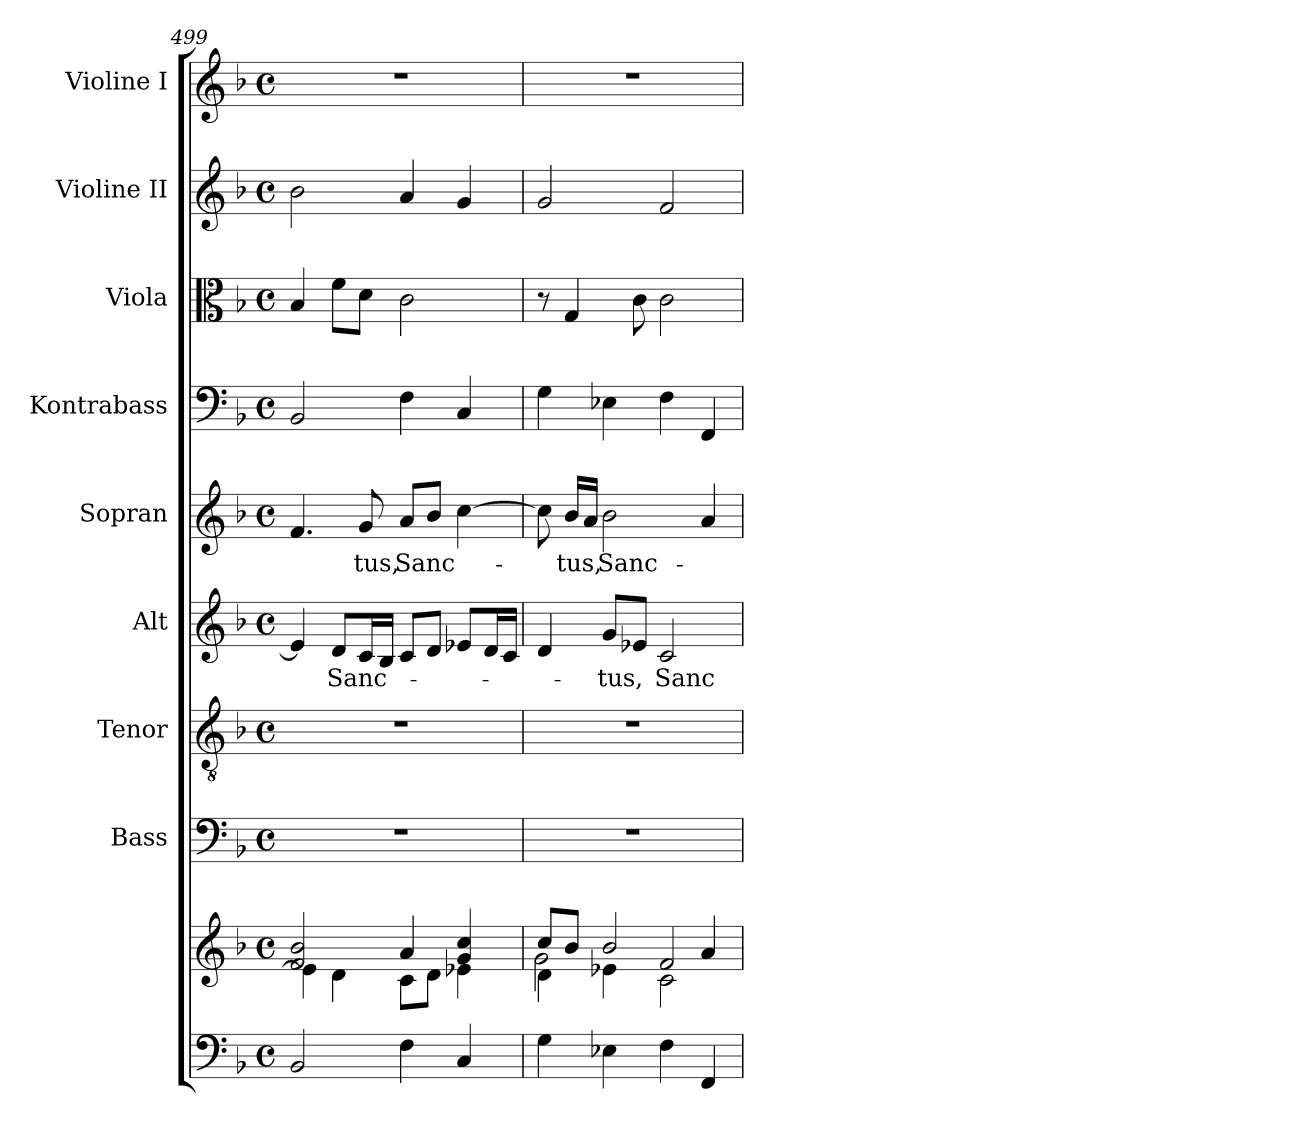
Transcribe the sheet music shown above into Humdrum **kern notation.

**kern	**kern	**kern	**kern	**kern	**text	**kern	**text	**kern	**kern	**kern	**kern
*part9	*part9	*part8	*part7	*part6	*part6	*part5	*part5	*part4	*part3	*part2	*part1
*staff10	*staff9	*staff8	*staff7	*staff6	*staff6	*staff5	*staff5	*staff4	*staff3	*staff2	*staff1
*	*	*I"Bass	*I"Tenor	*I"Alt	*	*I"Sopran	*	*I"Kontrabass	*I"Viola	*I"Violine II	*I"Violine I
*	*	*I'B.	*I'T.	*I'A.	*	*I'S.	*	*I'Kb.	*I'Vla.	*I'Vl. II	*I'Vl. I
*clefF4	*clefG2	*clefF4	*clefGv2	*clefG2	*	*clefG2	*	*clefF4	*clefC3	*clefG2	*clefG2
*	*	*	*	*	*	*	*	*ITrd7c12	*	*	*
*k[b-]	*k[b-]	*k[b-]	*k[b-]	*k[b-]	*	*k[b-]	*	*k[b-]	*k[b-]	*k[b-]	*k[b-]
*F:	*F:	*F:	*F:	*F:	*	*F:	*	*F:	*F:	*F:	*F:
*M4/4	*M4/4	*M4/4	*M4/4	*M4/4	*	*M4/4	*	*M4/4	*M4/4	*M4/4	*M4/4
*met(c)	*met(c)	*met(c)	*met(c)	*met(c)	*	*met(c)	*	*met(c)	*met(c)	*met(c)	*met(c)
=499	=499	=499	=499	=499	=499	=499	=499	=499	=499	=499	=499
*	*^	*	*	*	*	*	*	*	*	*	*
2BB-/	2f/ 2b-/	4e-\]	1r	1r	4e-/]	.	4.f/	.	2BBB-/	4B-/	2b-\	1r
!	!	!	!	!	!	!LO:LY:b	!	!	!	!	!	!
.	.	4d\	.	.	8d/L	Sanc-	.	.	.	8f\L	.	.
!	!	!	!	!	!	!	!	!LO:LY:b	!	!	!	!
.	.	.	.	.	16c/L	.	8g/	-tus,	.	8d\J	.	.
.	.	.	.	.	16B-/JJ	.	.	.	.	.	.	.
!	!	!	!	!	!	!	!	!LO:LY:b	!	!	!	!
4F\	4a/	8c\L	.	.	8c/L	.	8a/L	Sanc-	4FF\	2c\	4a/	.
.	.	8d\J	.	.	8d/J	.	8b-/J	.	.	.	.	.
4C/	4g/ 4cc/	4e-X\	.	.	8e-X/L	.	[4cc\	.	4CC/	.	4g/	.
.	.	.	.	.	16d/L	.	.	.	.	.	.	.
.	.	.	.	.	16c/JJ	.	.	.	.	.	.	.
=500	=500	=500	=500	=500	=500	=500	=500	=500	=500	=500	=500	=500
*	*	*^	*	*	*	*	*	*	*	*	*	*
4G\	8cc/L	4d\	2g\	1r	1r	4d/	.	8cc\]	.	4GG\	8r	2g/	1r
!	!	!	!	!	!	!	!	!	!LO:LY:b	!	!	!	!
.	8b-/J	.	.	.	.	.	.	16b-/LL	-tus,	.	4G/	.	.
.	.	.	.	.	.	.	.	16a/JJ	.	.	.	.	.
!	!	!	!	!	!	!	!LO:LY:b	!	!LO:LY:b	!	!	!	!
4E-X\	2b-/	4e-X\	.	.	.	8g/L	-tus,	2b-\	Sanc-	4EE-X\	.	.	.
.	.	.	.	.	.	8e-X/J	.	.	.	.	8c\	.	.
!	!	!	!	!	!	!	!LO:LY:b	!	!	!	!	!	!
4F\	.	2c\	2f/	.	.	2c/	Sanc-	.	.	4FF\	2c\	2f/	.
4FF/	4a/	.	.	.	.	.	.	4a/	.	4FFF/	.	.	.
*	*v	*v	*v	*	*	*	*	*	*	*	*	*	*
=	=	=	=	=	=	=	=	=	=	=	=
*-	*-	*-	*-	*-	*-	*-	*-	*-	*-	*-	*-
